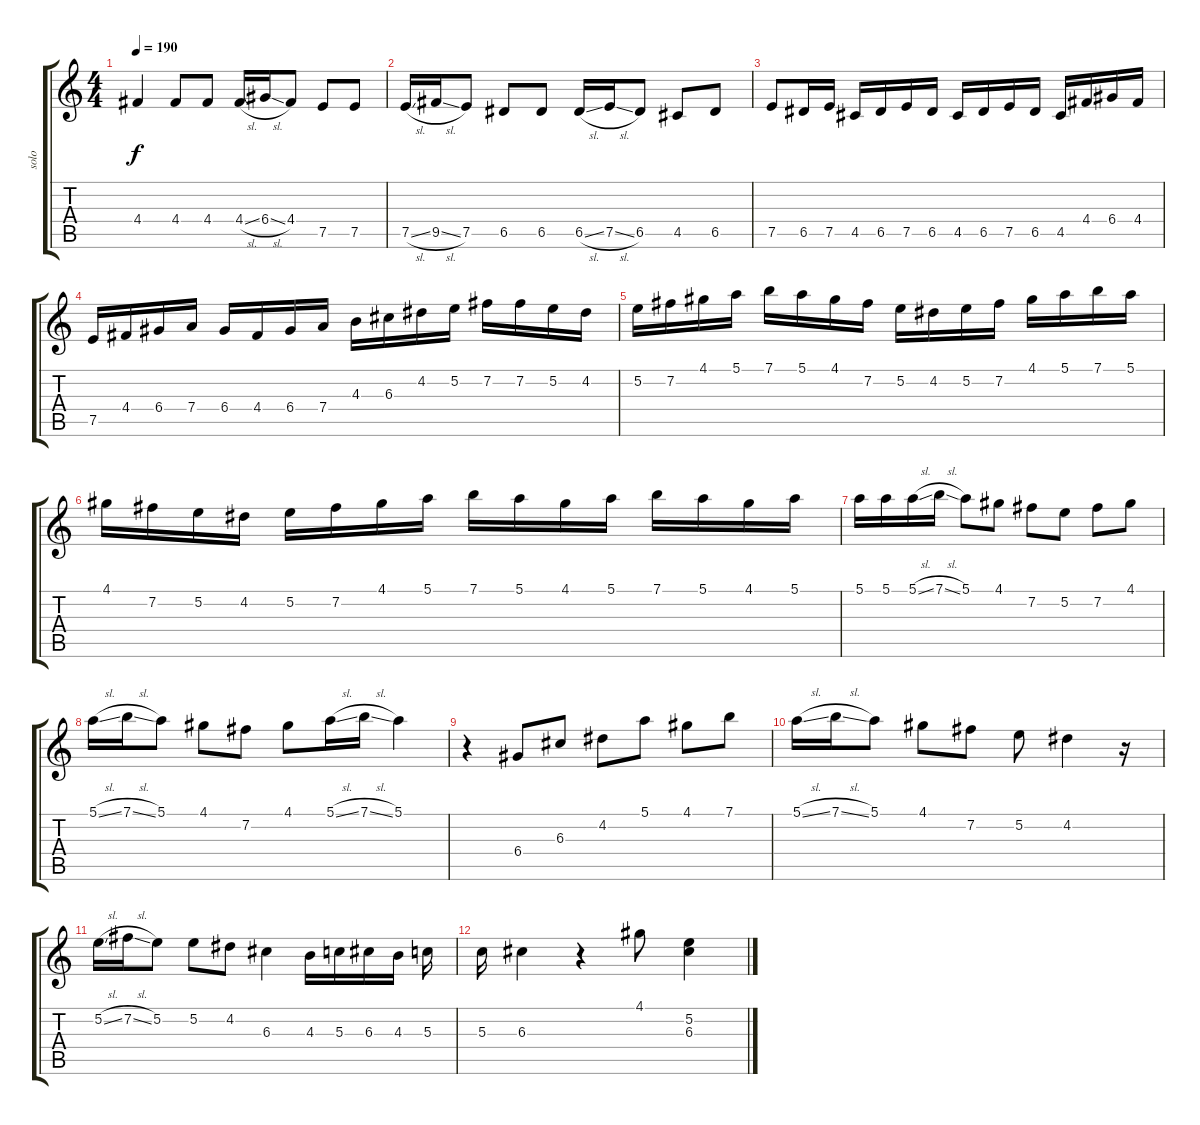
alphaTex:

\track ("solo" "solo") {instrument acousticguitarsteel}
\staff {score tabs}
\tuning (E4 B3 G3 D3 A2 E2) {hide}
\ts (4 4)
\tempo 190
\clef g2
\ks c
4.4.4{dy f} 4.4.8 4.4.8 4.4{sl}.16 6.4{sl}.16 4.4.8 7.5.8 7.5.8 |
7.5{sl}.16 9.5{sl}.16 7.5.8 6.5.8 6.5.8 6.5{sl}.16 7.5{sl}.16 6.5.8 4.5.8 6.5.8 |
7.5.8 6.5.16 7.5.16 4.5.16 6.5.16 7.5.16 6.5.16 4.5.16 6.5.16 7.5.16 6.5.16 4.5.16 4.4.16 6.4.16 4.4.16 |
7.5.16 4.4.16 6.4.16 7.4.16 6.4.16 4.4.16 6.4.16 7.4.16 4.3.16 6.3.16 4.2.16 5.2.16 7.2.16 7.2.16 5.2.16 4.2.16 |
5.2.16 7.2.16 4.1.16 5.1.16 7.1.16 5.1.16 4.1.16 7.2.16 5.2.16 4.2.16 5.2.16 7.2.16 4.1.16 5.1.16 7.1.16 5.1.16 |
4.1.16 7.2.16 5.2.16 4.2.16 5.2.16 7.2.16 4.1.16 5.1.16 7.1.16 5.1.16 4.1.16 5.1.16 7.1.16 5.1.16 4.1.16 5.1.16 |
5.1.16 5.1.16 5.1{sl}.16 7.1{sl}.16 5.1.8 4.1.8 7.2.8 5.2.8 7.2.8 4.1.8 |
5.1{sl}.16 7.1{sl}.16 5.1.8 4.1.8 7.2.8 4.1.8 5.1{sl}.16 7.1{sl}.16 5.1.4 |
r.4 6.4.8 6.3.8 4.2.8 5.1.8 4.1.8 7.1.8 |
5.1{sl}.16 7.1{sl}.16 5.1.8 4.1.8 7.2.8 5.2.8 4.2.4 r.16 |
5.2{sl}.16 7.2{sl}.16 5.2.8 5.2.8 4.2.8 6.3.4 4.3.16 5.3.16 6.3.16 4.3.16 5.3.16 |
5.3.16 6.3.4 r.4 4.1.8 (5.2 6.3).4
